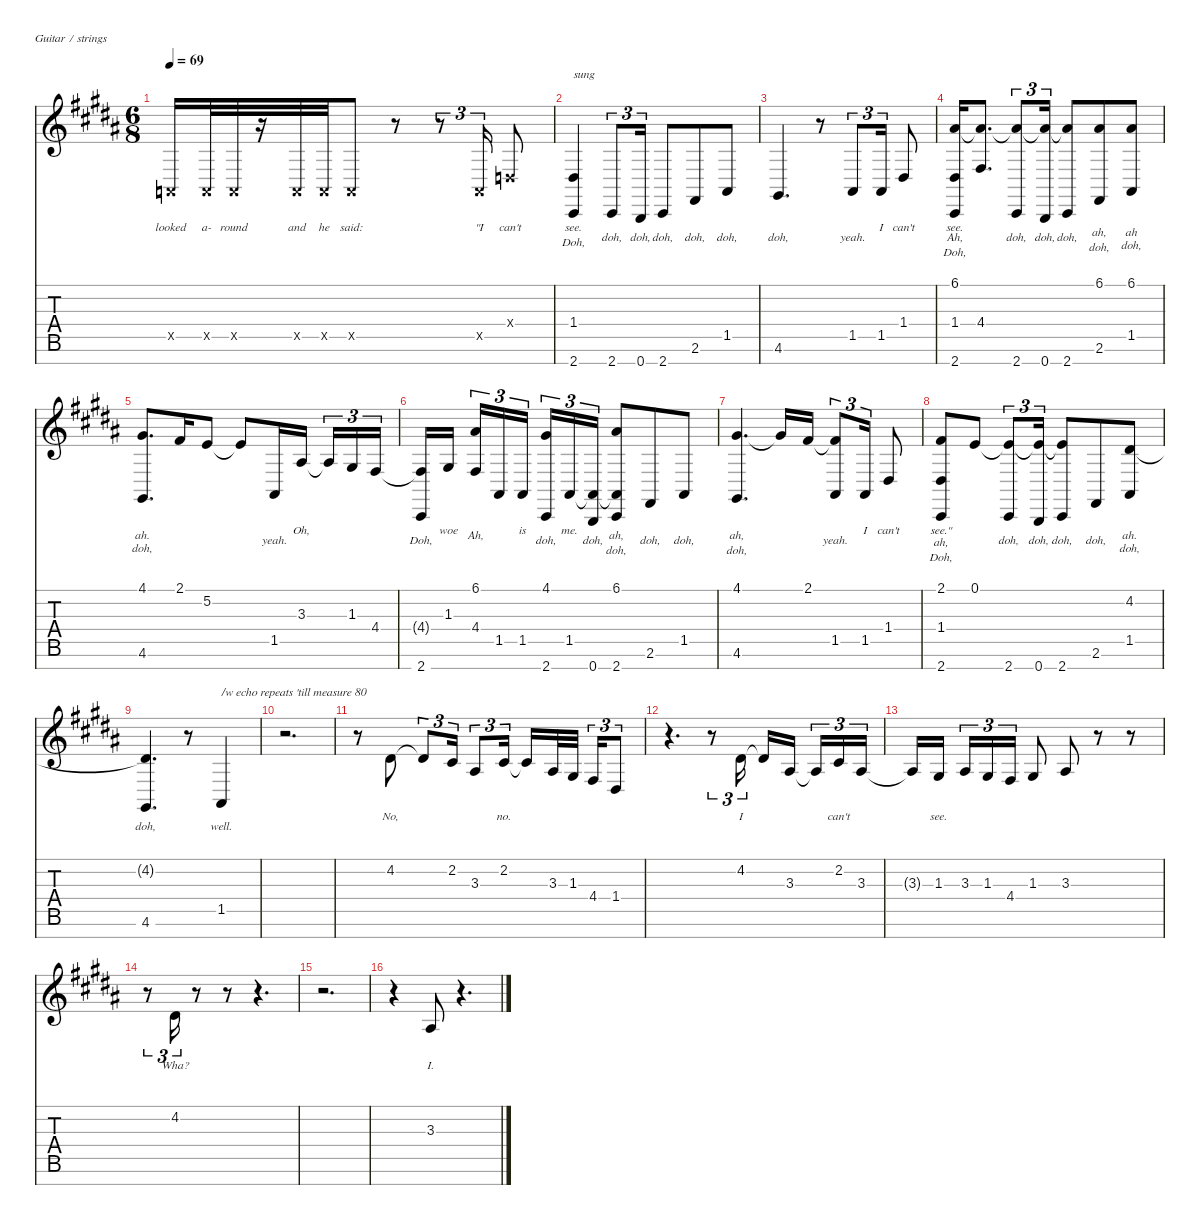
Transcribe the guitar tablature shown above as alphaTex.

\defaultSystemsLayout 4
\hideDynamics
\bracketExtendMode nobrackets
\singleTrackTrackNamePolicy hidden
\multiTrackTrackNamePolicy hidden
\firstSystemTrackNameMode fullname
\firstSystemTrackNameOrientation horizontal
\otherSystemsTrackNameOrientation horizontal
\track ("Vocals" "led.synth.") {mute instrument lead6voice}
\staff {score tabs}
\tuning (E4 B3 G3 D3 A2 E2 B1)
\ts (6 8)
\tempo 69
\clef g2
\ks b
0.5{x acc forcenatural}.16{lyrics (0 "looked") lyrics (1 " ") lyrics (2 "") lyrics (3 "") lyrics (4 "") dy f beam Up} 0.5{x acc forcenatural}.32{lyrics (0 "a-") lyrics (1 " ") lyrics (2 "") lyrics (3 "") lyrics (4 "") beam Up} 0.5{x acc forcenatural}.32{lyrics (0 "round") lyrics (1 " ") lyrics (2 "") lyrics (3 "") lyrics (4 "") beam Up} r.16{beam Up} 0.5{x acc forcenatural}.32{lyrics (0 "and") lyrics (1 " ") lyrics (2 "") lyrics (3 "") lyrics (4 "") beam Up} 0.5{x acc forcenatural}.32{lyrics (0 "he") lyrics (1 " ") lyrics (2 "") lyrics (3 "") lyrics (4 "") beam Up} 0.5{x acc forcenatural}.8{lyrics (0 "said:") lyrics (1 " ") lyrics (2 "") lyrics (3 "") lyrics (4 "") beam Up} r.8{beam Up} r.8{tu (3 2) beam Up} 0.5{x acc forcenatural}.16{tu (3 2) lyrics (0 "\"I") lyrics (1 " ") lyrics (2 "") lyrics (3 "") lyrics (4 "") beam Up} 0.4{x acc forcenatural}.8{lyrics (0 "can't") lyrics (1 " ") lyrics (2 "") lyrics (3 "") lyrics (4 "") beam Up} |
(1.4{acc #} 2.7{acc #}).4{txt "sung" lyrics (0 "see.") lyrics (1 " ") lyrics (2 "Doh,") lyrics (3 "") lyrics (4 "") dy fff beam Up} 2.7{acc #}.8{tu (3 2) lyrics (0 " ") lyrics (1 " ") lyrics (2 "doh,") lyrics (3 "") lyrics (4 "") beam Up} 0.7{acc forcenatural}.16{tu (3 2) lyrics (0 " ") lyrics (1 " ") lyrics (2 "doh,") lyrics (3 "") lyrics (4 "") beam Up} 2.7{acc #}.8{lyrics (0 " ") lyrics (1 " ") lyrics (2 "doh,") lyrics (3 "") lyrics (4 "") beam Up} 2.6{acc #}.8{lyrics (0 " ") lyrics (1 " ") lyrics (2 "doh,") lyrics (3 "") lyrics (4 "") beam Up} 1.5{acc #}.8{lyrics (0 " ") lyrics (1 " ") lyrics (2 "doh,") lyrics (3 "") lyrics (4 "") beam Up} |
4.6{acc #}.4{d lyrics (0 " ") lyrics (1 " ") lyrics (2 "doh,") lyrics (3 "") lyrics (4 "") beam Up} r.8{beam Up} 1.5{acc #}.8{tu (3 2) lyrics (0 "") lyrics (1 " ") lyrics (2 "yeah.") lyrics (3 "") lyrics (4 "") beam Up} 1.5{acc #}.16{tu (3 2) lyrics (0 "I") lyrics (1 " ") lyrics (2 " ") lyrics (3 "") lyrics (4 "") beam Up} 1.4{acc #}.8{lyrics (0 "can't") lyrics (1 "") lyrics (2 "") lyrics (3 "") lyrics (4 "") beam Up} |
(6.1{acc #} 1.4{acc #} 2.7{acc #}).16{lyrics (0 "see.") lyrics (1 "Ah,") lyrics (2 "Doh,") lyrics (3 "") lyrics (4 "") beam Up} (4.4{acc #} 6.1{t acc #}).8{d lyrics (0 " ") lyrics (1 " ") lyrics (2 " ") lyrics (3 "") lyrics (4 "") beam Up} (2.7{acc #} 6.1{t acc #}).8{tu (3 2) lyrics (0 " ") lyrics (1 " ") lyrics (2 "doh,") lyrics (3 "") lyrics (4 "") beam Up} (0.7{acc forcenatural} 6.1{t acc #}).16{tu (3 2) lyrics (0 " ") lyrics (1 " ") lyrics (2 "doh,") lyrics (3 "") lyrics (4 "") beam Up} (6.1{t acc #} 2.7{acc #}).8{lyrics (0 " ") lyrics (1 " ") lyrics (2 "doh,") lyrics (3 "") lyrics (4 "") dy f beam Up} (6.1{acc #} 2.6{acc #}).8{lyrics (0 " ") lyrics (1 "ah,") lyrics (2 "doh,") lyrics (3 "") lyrics (4 "") dy fff beam Up} (6.1{acc #} 1.5{acc #}).8{lyrics (0 " ") lyrics (1 "ah") lyrics (2 "doh,") lyrics (3 "") lyrics (4 "") beam Up} |
(4.1{acc #} 4.6{acc #}).8{d lyrics (0 " ") lyrics (1 "ah.") lyrics (2 "doh,") lyrics (3 "") lyrics (4 "") beam Up} 2.1{acc #}.16{lyrics (0 " ") lyrics (1 " ") lyrics (2 " ") lyrics (3 "") lyrics (4 "") beam Up} 5.2{acc forcenatural}.8{lyrics (0 " ") lyrics (1 " ") lyrics (2 " ") lyrics (3 "") lyrics (4 "") beam Up} 5.2{t acc forcenatural}.8{dy f beam Up} 1.5{acc #}.16{lyrics (0 "") lyrics (1 " ") lyrics (2 "yeah.") lyrics (3 "") lyrics (4 "") dy fff beam Up} 3.3{acc #}.16{lyrics (0 "Oh,") lyrics (1 " ") lyrics (2 " ") lyrics (3 "") lyrics (4 "") beam Up} 3.3{t acc #}.16{tu (3 2) dy f beam Up} 1.3{acc #}.16{tu (3 2) lyrics (0 " ") lyrics (1 " ") lyrics (2 " ") lyrics (3 "") lyrics (4 "") dy fff beam Up} 4.4{acc #}.16{tu (3 2) lyrics (0 " ") lyrics (1 " ") lyrics (2 "") lyrics (3 "") lyrics (4 "") beam Up} |
(4.4{t acc #} 2.7{acc #}).16{lyrics (0 " ") lyrics (1 " ") lyrics (2 "Doh,") lyrics (3 "") lyrics (4 "") dy f beam Up} 1.3{acc #}.16{lyrics (0 "woe") lyrics (1 "") lyrics (2 " ") lyrics (3 "") lyrics (4 "") dy fff beam Up} (6.1{acc #} 4.4{acc #}).16{tu (3 2) lyrics (0 " ") lyrics (1 "Ah,") lyrics (2 " ") lyrics (3 "") lyrics (4 "") beam Up} 1.5{acc #}.16{tu (3 2) lyrics (0 " ") lyrics (1 " ") lyrics (2 " ") lyrics (3 "") lyrics (4 "") beam Up} 1.5{acc #}.16{tu (3 2) lyrics (0 "is") lyrics (1 " ") lyrics (2 " ") lyrics (3 "") lyrics (4 "") beam Up} (4.1{acc #} 2.7{acc #}).16{tu (3 2) lyrics (0 " ") lyrics (1 " ") lyrics (2 "doh,") lyrics (3 "") lyrics (4 "") beam Up} 1.5{acc #}.16{tu (3 2) lyrics (0 "me.") lyrics (1 " ") lyrics (2 " ") lyrics (3 "") lyrics (4 "") beam Up} (0.7{acc forcenatural} 1.5{t acc #}).16{tu (3 2) lyrics (0 " ") lyrics (1 " ") lyrics (2 "doh,") lyrics (3 "") lyrics (4 "") beam Up} (6.1{acc #} 1.5{t acc #} 2.7{acc #}).8{lyrics (0 " ") lyrics (1 "ah,") lyrics (2 "doh,") lyrics (3 "") lyrics (4 "") beam Up} 2.6{acc #}.8{lyrics (0 " ") lyrics (1 " ") lyrics (2 "doh,") lyrics (3 "") lyrics (4 "") beam Up} 1.5{acc #}.8{lyrics (0 " ") lyrics (1 " ") lyrics (2 "doh,") lyrics (3 "") lyrics (4 "") beam Up} |
(4.1{acc #} 4.6{acc #}).4{d lyrics (0 " ") lyrics (1 "ah,") lyrics (2 "doh,") lyrics (3 "") lyrics (4 "") beam Up} 4.1{t acc #}.16{dy f beam Up} 2.1{acc #}.16{lyrics (0 " ") lyrics (1 " ") lyrics (2 " ") lyrics (3 "") lyrics (4 "") dy fff beam Up} (2.1{t acc #} 1.5{acc #}).8{tu (3 2) lyrics (0 "") lyrics (1 " ") lyrics (2 "yeah.") lyrics (3 "") lyrics (4 "") dy f beam Up} 1.5{acc #}.16{tu (3 2) lyrics (0 "I") lyrics (1 " ") lyrics (2 " ") lyrics (3 "") lyrics (4 "") dy fff beam Up} 1.4{acc #}.8{lyrics (0 "can't") lyrics (1 " ") lyrics (2 "") lyrics (3 "") lyrics (4 "") beam Up} |
(2.1{acc #} 1.4{acc #} 2.7{acc #}).8{lyrics (0 "see.\"") lyrics (1 "ah,") lyrics (2 "Doh,") lyrics (3 "") lyrics (4 "") beam Up} 0.1{acc forcenatural}.8{lyrics (0 " ") lyrics (1 " ") lyrics (2 " ") lyrics (3 "") lyrics (4 "") beam Up} (2.7{acc #} 0.1{t acc forcenatural}).8{tu (3 2) lyrics (0 " ") lyrics (1 " ") lyrics (2 "doh,") lyrics (3 "") lyrics (4 "") beam Up} (0.7{acc forcenatural} 0.1{t acc forcenatural}).16{tu (3 2) lyrics (0 " ") lyrics (1 " ") lyrics (2 "doh,") lyrics (3 "") lyrics (4 "") beam Up} (0.1{t acc forcenatural} 2.7{acc #}).8{lyrics (0 " ") lyrics (1 " ") lyrics (2 "doh,") lyrics (3 "") lyrics (4 "") dy f beam Up} 2.6{acc #}.8{lyrics (0 " ") lyrics (1 " ") lyrics (2 "doh,") lyrics (3 "") lyrics (4 "") dy fff beam Up} (4.2{acc #} 1.5{acc #}).8{lyrics (0 " ") lyrics (1 "ah.") lyrics (2 "doh,") lyrics (3 "") lyrics (4 "") beam Up} |
(4.2{t acc #} 4.6{acc #}).4{d lyrics (0 " ") lyrics (1 " ") lyrics (2 "doh,") lyrics (3 "") lyrics (4 "") dy f beam Up} r.8{beam Up} 1.5{acc #}.4{txt "/w echo repeats 'till measure 80" lyrics (0 "") lyrics (1 " ") lyrics (2 "well.") lyrics (3 "") lyrics (4 "") dy fff beam Up} |
r.2{d beam Down} |
r.8{beam Down} 4.2{acc #}.8{lyrics (0 "No,") lyrics (1 " ") lyrics (2 "") lyrics (3 "") lyrics (4 "") beam Up} 4.2{t acc #}.8{tu (3 2) dy f beam Up} 2.2{acc #}.16{tu (3 2) lyrics (0 " ") lyrics (1 " ") lyrics (2 "") lyrics (3 "") lyrics (4 "") dy fff beam Up} 3.3{acc #}.8{tu (3 2) lyrics (0 " ") lyrics (1 " ") lyrics (2 "") lyrics (3 "") lyrics (4 "") beam Up} 2.2{acc #}.16{tu (3 2) lyrics (0 "no.") lyrics (1 " ") lyrics (2 "") lyrics (3 "") lyrics (4 "") beam Up} 2.2{t acc #}.16{dy f beam Up} 3.3{acc #}.32{lyrics (0 " ") lyrics (1 " ") lyrics (2 "") lyrics (3 "") lyrics (4 "") dy fff beam Up} 1.3{acc #}.32{lyrics (0 " ") lyrics (1 " ") lyrics (2 "") lyrics (3 "") lyrics (4 "") beam Up} 4.4{acc #}.16{tu (3 2) lyrics (0 " ") lyrics (1 " ") lyrics (2 "") lyrics (3 "") lyrics (4 "") beam Up} 1.4{acc #}.8{tu (3 2) lyrics (0 "") lyrics (1 " ") lyrics (2 "") lyrics (3 "") lyrics (4 "") beam Up} |
r.4{d beam Down} r.8{tu (3 2) beam Down} 4.2{acc #}.16{tu (3 2) lyrics (0 "I") lyrics (1 " ") lyrics (2 "") lyrics (3 "") lyrics (4 "") beam Up} 4.2{t acc #}.16{dy f beam Up} 3.3{acc #}.16{lyrics (0 " ") lyrics (1 " ") lyrics (2 "") lyrics (3 "") lyrics (4 "") dy fff beam Up} 3.3{t acc #}.16{tu (3 2) dy f beam Up} 2.2{acc #}.16{tu (3 2) lyrics (0 "can't") lyrics (1 " ") lyrics (2 "") lyrics (3 "") lyrics (4 "") dy fff beam Up} 3.3{acc #}.16{tu (3 2) lyrics (0 " ") lyrics (1 " ") lyrics (2 "") lyrics (3 "") lyrics (4 "") beam Up} |
3.3{t acc #}.16{dy f beam Up} 1.3{acc #}.16{lyrics (0 "see.") lyrics (1 " ") lyrics (2 "") lyrics (3 "") lyrics (4 "") dy fff beam Up} 3.3{acc #}.16{tu (3 2) lyrics (0 " ") lyrics (1 " ") lyrics (2 "") lyrics (3 "") lyrics (4 "") beam Up} 1.3{acc #}.16{tu (3 2) lyrics (0 " ") lyrics (1 " ") lyrics (2 "") lyrics (3 "") lyrics (4 "") beam Up} 4.4{acc #}.16{tu (3 2) lyrics (0 " ") lyrics (1 " ") lyrics (2 "") lyrics (3 "") lyrics (4 "") beam Up} 1.3{acc #}.8{lyrics (0 " ") lyrics (1 " ") lyrics (2 "") lyrics (3 "") lyrics (4 "") beam Up} 3.3{acc #}.8{lyrics (0 "") lyrics (1 " ") lyrics (2 "") lyrics (3 "") lyrics (4 "") beam Up} r.8{beam Up} r.8{beam Up} |
r.8{tu (3 2) beam Down} 4.2{acc #}.16{tu (3 2) lyrics (0 "Wha?") lyrics (1 " ") lyrics (2 "") lyrics (3 "") lyrics (4 "") beam Up} r.8{beam Up} r.8{beam Up} r.4{d beam Up} |
r.2{d beam Down} |
r.4{beam Down} 3.3{acc #}.8{lyrics (0 "I.") lyrics (1 " ") lyrics (2 "") lyrics (3 "") lyrics (4 "") beam Up} r.4{d beam Up}
